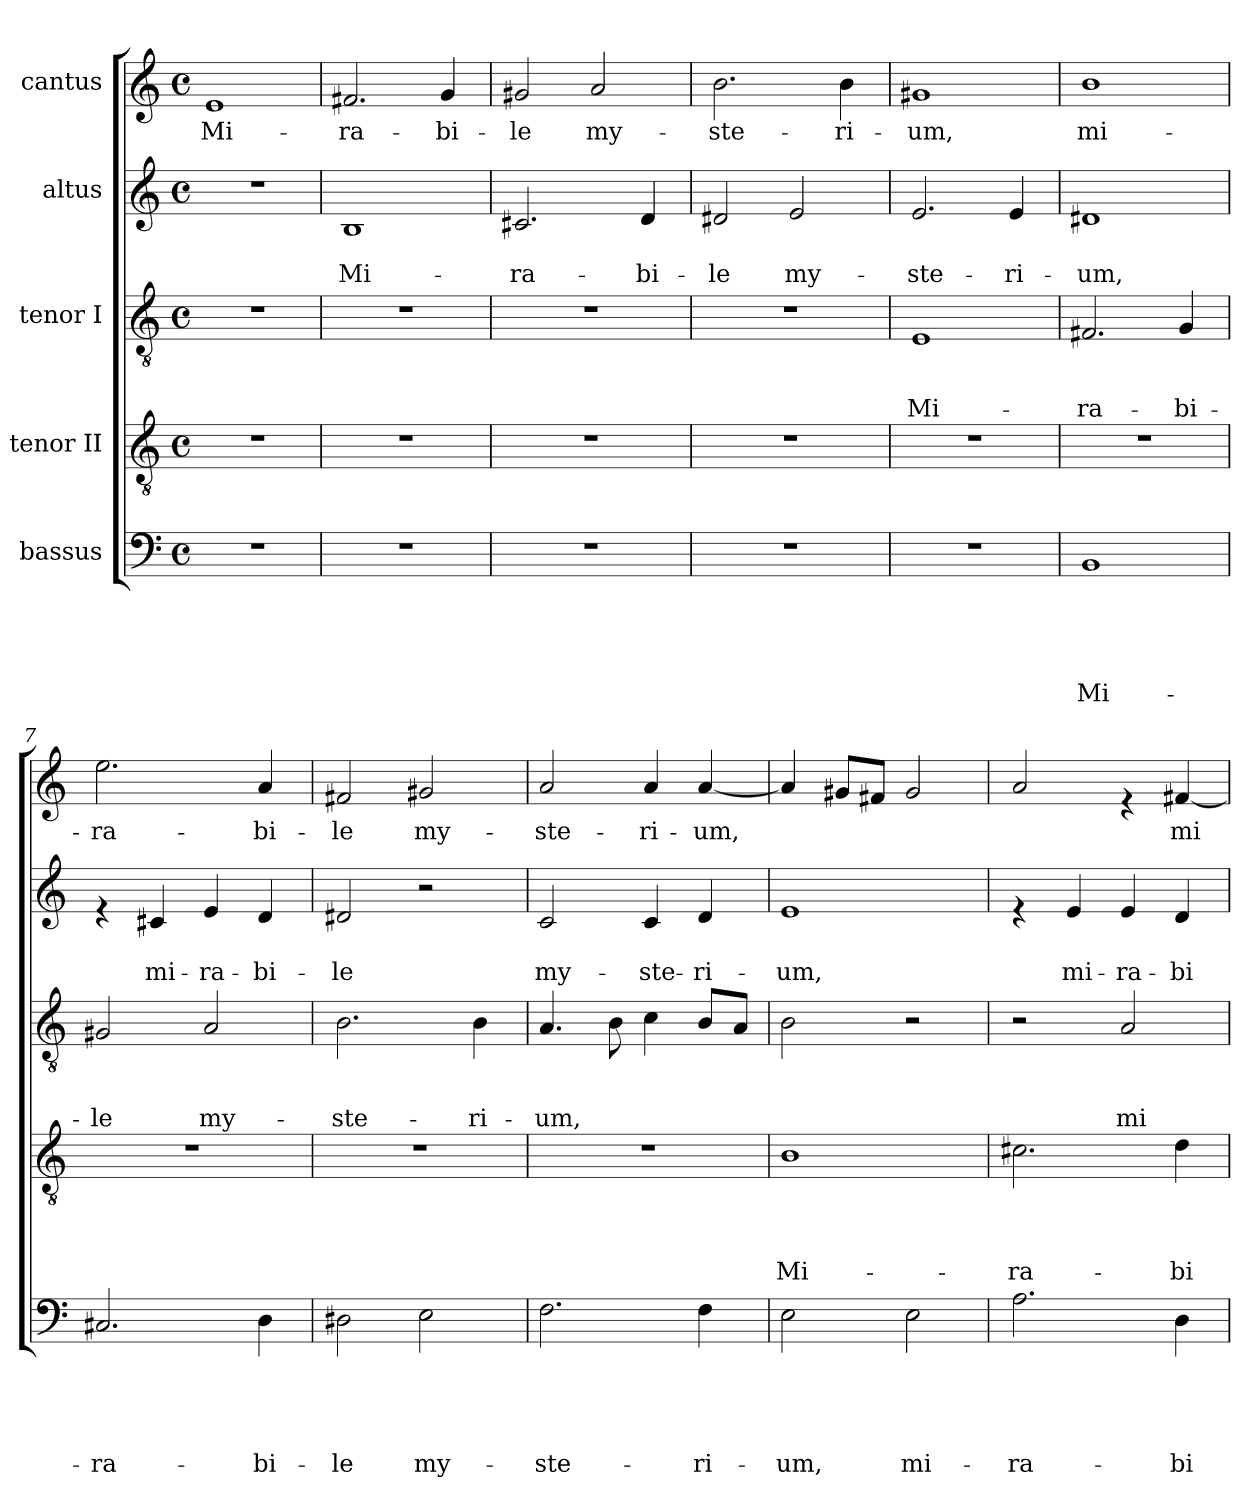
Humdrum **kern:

**kern	**text	**text	**text	**text	**text	**kern	**text	**text	**text	**text	**kern	**text	**text	**text	**kern	**text	**text	**kern	**text
*part5	*part5	*part5	*part5	*part5	*part5	*part4	*part4	*part4	*part4	*part4	*part3	*part3	*part3	*part3	*part2	*part2	*part2	*part1	*part1
*staff5	*staff5	*staff5	*staff5	*staff5	*staff5	*staff4	*staff4	*staff4	*staff4	*staff4	*staff3	*staff3	*staff3	*staff3	*staff2	*staff2	*staff2	*staff1	*staff1
*I"bassus	*	*	*	*	*	*I"tenor II	*	*	*	*	*I"tenor I	*	*	*	*I"altus	*	*	*I"cantus	*
*clefF4	*	*	*	*	*	*clefGv2	*	*	*	*	*clefGv2	*	*	*	*clefG2	*	*	*clefG2	*
*k[]	*	*	*	*	*	*k[]	*	*	*	*	*k[]	*	*	*	*k[]	*	*	*k[]	*
*C:	*	*	*	*	*	*C:	*	*	*	*	*C:	*	*	*	*C:	*	*	*C:	*
*M4/4	*	*	*	*	*	*M4/4	*	*	*	*	*M4/4	*	*	*	*M4/4	*	*	*M4/4	*
*met(c)	*	*	*	*	*	*met(c)	*	*	*	*	*met(c)	*	*	*	*met(c)	*	*	*met(c)	*
=1	=1	=1	=1	=1	=1	=1	=1	=1	=1	=1	=1	=1	=1	=1	=1	=1	=1	=1	=1
!	!	!	!	!	!	!	!	!	!	!	!	!	!	!	!	!	!	!	!LO:LY:b
1r	.	.	.	.	.	1r	.	.	.	.	1r	.	.	.	1r	.	.	1e	Mi-
=2	=2	=2	=2	=2	=2	=2	=2	=2	=2	=2	=2	=2	=2	=2	=2	=2	=2	=2	=2
!	!	!	!	!	!	!	!	!	!	!	!	!	!	!	!	!	!LO:LY:b	!	!LO:LY:b
1r	.	.	.	.	.	1r	.	.	.	.	1r	.	.	.	1B	.	Mi-	2.f#X/	-ra-
!	!	!	!	!	!	!	!	!	!	!	!	!	!	!	!	!	!	!	!LO:LY:b
.	.	.	.	.	.	.	.	.	.	.	.	.	.	.	.	.	.	4g/	-bi-
=3	=3	=3	=3	=3	=3	=3	=3	=3	=3	=3	=3	=3	=3	=3	=3	=3	=3	=3	=3
!	!	!	!	!	!	!	!	!	!	!	!	!	!	!	!	!	!LO:LY:b	!	!LO:LY:b
1r	.	.	.	.	.	1r	.	.	.	.	1r	.	.	.	2.c#X/	.	-ra-	2g#X/	-le
!	!	!	!	!	!	!	!	!	!	!	!	!	!	!	!	!	!	!	!LO:LY:b
.	.	.	.	.	.	.	.	.	.	.	.	.	.	.	.	.	.	2a/	my-
!	!	!	!	!	!	!	!	!	!	!	!	!	!	!	!	!	!LO:LY:b	!	!
.	.	.	.	.	.	.	.	.	.	.	.	.	.	.	4d/	.	-bi-	.	.
=4	=4	=4	=4	=4	=4	=4	=4	=4	=4	=4	=4	=4	=4	=4	=4	=4	=4	=4	=4
!	!	!	!	!	!	!	!	!	!	!	!	!	!	!	!	!	!LO:LY:b	!	!LO:LY:b
1r	.	.	.	.	.	1r	.	.	.	.	1r	.	.	.	2d#X/	.	-le	2.b\	-ste-
!	!	!	!	!	!	!	!	!	!	!	!	!	!	!	!	!	!LO:LY:b	!	!
.	.	.	.	.	.	.	.	.	.	.	.	.	.	.	2e/	.	my-	.	.
!	!	!	!	!	!	!	!	!	!	!	!	!	!	!	!	!	!	!	!LO:LY:b
.	.	.	.	.	.	.	.	.	.	.	.	.	.	.	.	.	.	4b\	-ri-
=5	=5	=5	=5	=5	=5	=5	=5	=5	=5	=5	=5	=5	=5	=5	=5	=5	=5	=5	=5
!	!	!	!	!	!	!	!	!	!	!	!	!	!	!LO:LY:b	!	!	!LO:LY:b	!	!LO:LY:b
1r	.	.	.	.	.	1r	.	.	.	.	1E	.	.	Mi-	2.e/	.	-ste-	1g#X	-um,
!	!	!	!	!	!	!	!	!	!	!	!	!	!	!	!	!	!LO:LY:b	!	!
.	.	.	.	.	.	.	.	.	.	.	.	.	.	.	4e/	.	-ri-	.	.
=6	=6	=6	=6	=6	=6	=6	=6	=6	=6	=6	=6	=6	=6	=6	=6	=6	=6	=6	=6
!	!	!	!	!	!LO:LY:b	!	!	!	!	!	!	!	!	!LO:LY:b	!	!	!LO:LY:b	!	!LO:LY:b
1BB	.	.	.	.	Mi-	1r	.	.	.	.	2.F#X/	.	.	-ra-	1d#X	.	-um,	1b	mi-
!	!	!	!	!	!	!	!	!	!	!	!	!	!	!LO:LY:b	!	!	!	!	!
.	.	.	.	.	.	.	.	.	.	.	4G/	.	.	-bi-	.	.	.	.	.
!!LO:LB:g=z
=7	=7	=7	=7	=7	=7	=7	=7	=7	=7	=7	=7	=7	=7	=7	=7	=7	=7	=7	=7
!	!	!	!	!	!LO:LY:b	!	!	!	!	!	!	!	!	!LO:LY:b	!	!	!	!	!LO:LY:b
2.C#X/	.	.	.	.	-ra-	1r	.	.	.	.	2G#X/	.	.	-le	4re	.	.	2.ee\	-ra-
!	!	!	!	!	!	!	!	!	!	!	!	!	!	!	!	!	!LO:LY:b	!	!
.	.	.	.	.	.	.	.	.	.	.	.	.	.	.	4c#X/	.	mi-	.	.
!	!	!	!	!	!	!	!	!	!	!	!	!	!	!LO:LY:b	!	!	!LO:LY:b	!	!
.	.	.	.	.	.	.	.	.	.	.	2A/	.	.	my-	4e/	.	-ra-	.	.
!	!	!	!	!	!LO:LY:b	!	!	!	!	!	!	!	!	!	!	!	!LO:LY:b	!	!LO:LY:b
4D\	.	.	.	.	-bi-	.	.	.	.	.	.	.	.	.	4d/	.	-bi-	4a/	-bi-
=8	=8	=8	=8	=8	=8	=8	=8	=8	=8	=8	=8	=8	=8	=8	=8	=8	=8	=8	=8
!	!	!	!	!	!LO:LY:b	!	!	!	!	!	!	!	!	!LO:LY:b	!	!	!LO:LY:b	!	!LO:LY:b
2D#X\	.	.	.	.	-le	1r	.	.	.	.	2.B\	.	.	-ste-	2d#X/	.	-le	2f#X/	-le
!	!	!	!	!	!LO:LY:b	!	!	!	!	!	!	!	!	!	!	!	!	!	!LO:LY:b
2E\	.	.	.	.	my-	.	.	.	.	.	.	.	.	.	2r	.	.	2g#X/	my-
!	!	!	!	!	!	!	!	!	!	!	!	!	!	!LO:LY:b	!	!	!	!	!
.	.	.	.	.	.	.	.	.	.	.	4B\	.	.	-ri-	.	.	.	.	.
=9	=9	=9	=9	=9	=9	=9	=9	=9	=9	=9	=9	=9	=9	=9	=9	=9	=9	=9	=9
!	!	!	!	!	!LO:LY:b	!	!	!	!	!	!	!	!	!LO:LY:b	!	!	!LO:LY:b	!	!LO:LY:b
2.F\	.	.	.	.	-ste-	1r	.	.	.	.	4.A/	.	.	-um,	2c/	.	my-	2a/	-ste-
.	.	.	.	.	.	.	.	.	.	.	8B\	.	.	.	.	.	.	.	.
!	!	!	!	!	!	!	!	!	!	!	!	!	!	!	!	!	!LO:LY:b	!	!LO:LY:b
.	.	.	.	.	.	.	.	.	.	.	4c\	.	.	.	4c/	.	-ste-	4a/	-ri-
!	!	!	!	!	!LO:LY:b	!	!	!	!	!	!	!	!	!	!	!	!LO:LY:b	!	!LO:LY:b
4F\	.	.	.	.	-ri-	.	.	.	.	.	8B/L	.	.	.	4d/	.	-ri-	[<4a/	-um,
.	.	.	.	.	.	.	.	.	.	.	8A/J	.	.	.	.	.	.	.	.
=10	=10	=10	=10	=10	=10	=10	=10	=10	=10	=10	=10	=10	=10	=10	=10	=10	=10	=10	=10
!	!	!	!	!	!LO:LY:b	!	!	!	!	!LO:LY:b	!	!	!	!	!	!	!LO:LY:b	!	!
2E\	.	.	.	.	-um,	1B	.	.	.	Mi-	2B\	.	.	.	1e	.	-um,	4a/]	.
.	.	.	.	.	.	.	.	.	.	.	.	.	.	.	.	.	.	8g#X/L	.
.	.	.	.	.	.	.	.	.	.	.	.	.	.	.	.	.	.	8f#X/J	.
!	!	!	!	!	!LO:LY:b	!	!	!	!	!	!	!	!	!	!	!	!	!	!
2E\	.	.	.	.	mi-	.	.	.	.	.	2r	.	.	.	.	.	.	2g#/	.
=11	=11	=11	=11	=11	=11	=11	=11	=11	=11	=11	=11	=11	=11	=11	=11	=11	=11	=11	=11
!	!	!	!	!	!LO:LY:b	!	!	!	!	!LO:LY:b	!	!	!	!	!	!	!	!	!
2.A\	.	.	.	.	-ra-	2.c#X\	.	.	.	-ra-	2r	.	.	.	4re	.	.	2a/	.
!	!	!	!	!	!	!	!	!	!	!	!	!	!	!	!	!	!LO:LY:b	!	!
.	.	.	.	.	.	.	.	.	.	.	.	.	.	.	4e/	.	mi-	.	.
!	!	!	!	!	!	!	!	!	!	!	!	!	!	!LO:LY:b	!	!	!LO:LY:b	!	!
.	.	.	.	.	.	.	.	.	.	.	2A/	.	.	mi-	4e/	.	-ra-	4re	.
!	!	!	!	!	!LO:LY:b	!	!	!	!	!LO:LY:b	!	!	!	!	!	!	!LO:LY:b	!	!LO:LY:b
4D\	.	.	.	.	-bi-	4d\	.	.	.	-bi-	.	.	.	.	4d/	.	-bi-	[<4f#X/	mi-
=	=	=	=	=	=	=	=	=	=	=	=	=	=	=	=	=	=	=	=
*-	*-	*-	*-	*-	*-	*-	*-	*-	*-	*-	*-	*-	*-	*-	*-	*-	*-	*-	*-
